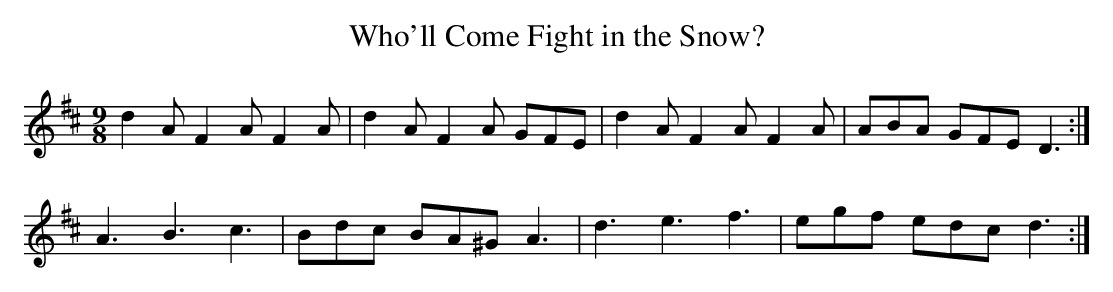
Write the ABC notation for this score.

X:1
T: Who'll Come Fight in the Snow?
L: 1/8
M: 9/8
K: D
d2 A F2 A F2 A|d2 A F2 A GFE|d2 A F2 A F2 A|\
ABA GFE D3 :|
A3 B3 c3 | Bdc BA^G A3 |d3 e3 f3|egf edc d3 :|
